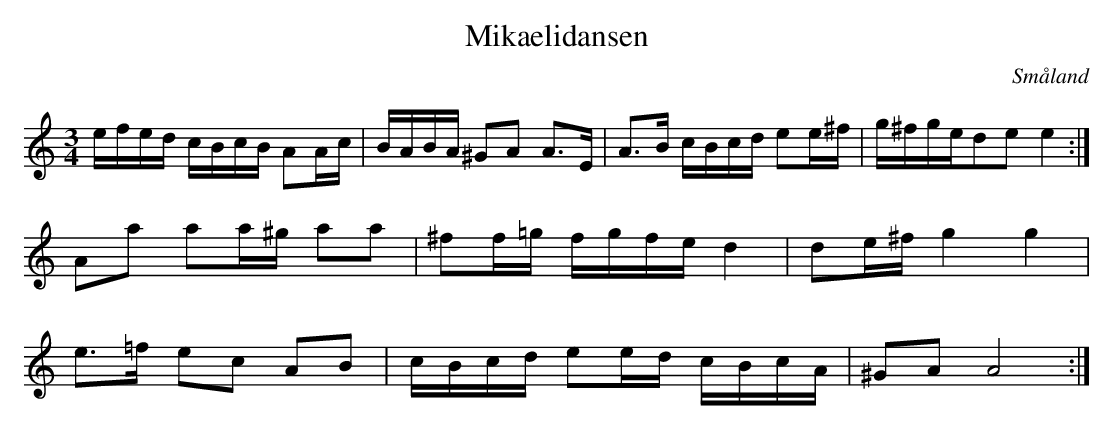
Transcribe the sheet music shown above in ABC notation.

X:1
T:Mikaelidansen
O:Småland
M:3/4
L:1/8
K:Am
e/2f/2e/2d/2 c/2B/2c/2B/2 AA/2c/2|B/2A/2B/2A/2 ^GA A3/2E/2|A3/2B/2 c/2B/2c/2d/2 ee/2^f/2|g/2^f/2g/2e/2^ de e2:|
Aa aa/2^g/2 aa|^ff/2=g/2 f/2g/2f/2e/2 d2|de/2^f/2 g2 g2|
e3/2=f/2 ec AB|c/2B/2c/2d/2 ee/2d/2 c/2B/2c/2A/2|^GA A4:|
